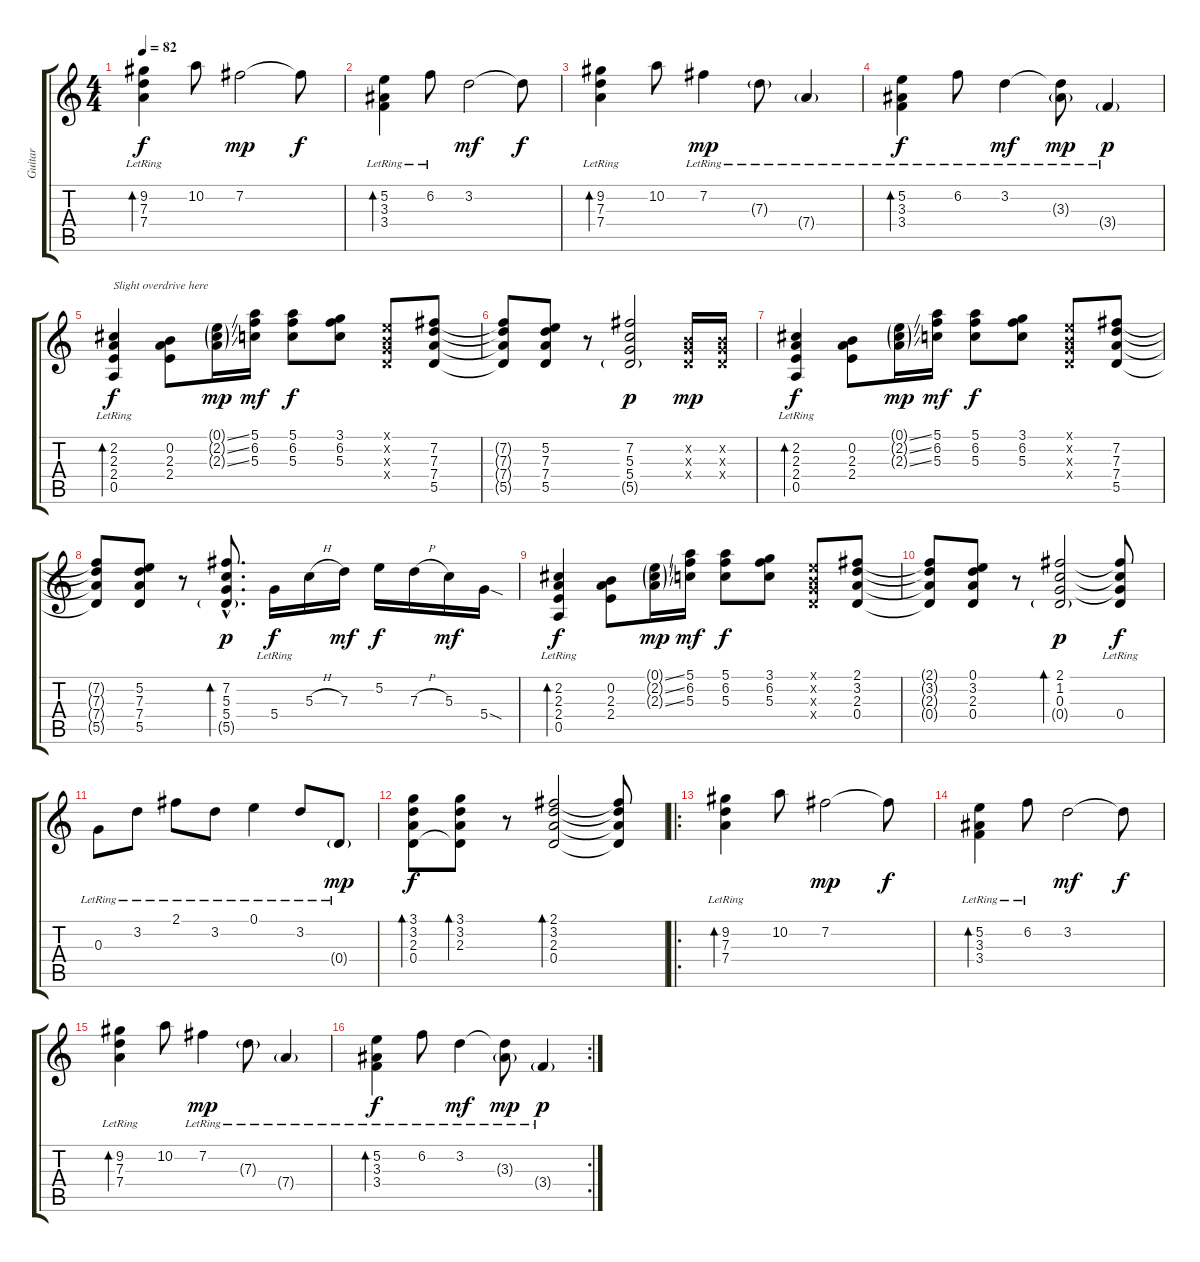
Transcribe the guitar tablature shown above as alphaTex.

\track ("Guitar" "Guitar") {instrument electricguitarjazz}
\staff {score tabs}
\tuning (E4 B3 G3 D3 A2 E2) {hide}
\ts (4 4)
\tempo 82
\clef g2
\ks c
(9.2 7.3{lr} 7.4{lr}).4{bd 120 dy f instrument electricguitarjazz} 10.2.8 7.2.2{dy mp} 7.2{t}.8{dy f} |
(5.2 3.3{lr} 3.4{lr}).4{bd 120} 6.2{lr}.8 3.2.2{dy mf} 3.2{t}.8{dy f} |
(9.2 7.3{lr} 7.4{lr}).4{bd 120} 10.2.8 7.2{lr}.4{dy mp} 7.3{g lr}.8 7.4{g lr}.4 |
(5.2 3.3{lr} 3.4{lr}).4{bd 120 dy f} 6.2{lr}.8 3.2{lr}.4{dy mf} (3.2{t} 3.3{g lr}).8{dy mp} 3.4{g lr}.4{dy p} |
(2.2 2.3 2.4 0.5{lr}).4{bd 30 txt "Slight overdrive here" dy f instrument acousticguitarsteel} (0.2 2.3 2.4).8 (0.1{ss g} 2.2{ss g} 2.3{ss g}).16{dy mp} (5.1 6.2 5.3).16{dy mf} (5.1 6.2 5.3).8{dy f} (3.1 6.2 5.3).8 (0.1{x} 0.2{x} 0.3{x} 0.4{x}).8 (7.2 7.3 7.4 5.5).8 |
(7.2{t} 7.3{t} 7.4{t} 5.5{t}).8 (5.2 7.3 7.4 5.5).8 r.8 (7.2 5.3 5.4 5.5{g}).2{dy p} (0.2{x} 0.3{x} 0.4{x}).16{dy mp} (0.2{x} 0.3{x} 0.4{x}).16 |
(2.2 2.3 2.4 0.5{lr}).4{bd 60 dy f instrument acousticguitarsteel} (0.2 2.3 2.4).8 (0.1{ss g} 2.2{ss g} 2.3{ss g}).16{dy mp} (5.1 6.2 5.3).16{dy mf} (5.1 6.2 5.3).8{dy f} (3.1 6.2 5.3).8 (0.1{x} 0.2{x} 0.3{x} 0.4{x}).8 (7.2 7.3 7.4 5.5).8 |
(7.2{t} 7.3{t} 7.4{t} 5.5{t}).8 (5.2 7.3 7.4 5.5).8 r.8 (7.2{hac} 5.3{hac} 5.4{hac} 5.5{g hac}).8{d bd 30 dy p} 5.4{lr}.16{dy f} 5.3{h}.16 7.3.16{dy mf} 5.2.16{dy f} 7.3{h}.16 5.3.16{dy mf} 5.4{sod}.16 |
(2.2 2.3 2.4 0.5{lr}).4{bd 30 dy f instrument acousticguitarsteel} (0.2 2.3 2.4).8 (0.1{ss g} 2.2{ss g} 2.3{ss g}).16{dy mp} (5.1 6.2 5.3).16{dy mf} (5.1 6.2 5.3).8{dy f} (3.1 6.2 5.3).8 (0.1{x} 0.2{x} 0.3{x} 0.4{x}).8 (2.1 3.2 2.3 0.4).8 |
(2.1{t} 3.2{t} 2.3{t} 0.4{t}).8 (0.1 3.2 2.3 0.4).8 r.8 (2.1 1.2 0.3 0.4{g}).2{bd 60 dy p} (2.1{t} 1.2{t} 0.3{t} 0.4{lr}).8{dy f} |
0.3{lr}.8 3.2{lr}.8 2.1{lr}.8 3.2{lr}.8 0.1{lr}.4 3.2{lr}.8 0.4{g lr}.8{dy mp} |
(3.1 3.2 2.3 0.4).8{bd 60 dy f} (3.1 3.2 2.3 0.4{t}).8{bd 30} r.8 (2.1 3.2 2.3 0.4).2{bd 60} (2.1{t} 3.2{t} 2.3{t} 0.4{t}).8 |
\ro
(9.2 7.3{lr} 7.4{lr}).4{bd 120 volume 12 instrument electricguitarjazz} 10.2.8 7.2.2{dy mp} 7.2{t}.8{dy f} |
(5.2 3.3{lr} 3.4{lr}).4{bd 120} 6.2{lr}.8 3.2.2{dy mf} 3.2{t}.8{dy f} |
(9.2 7.3{lr} 7.4{lr}).4{bd 120} 10.2.8 7.2{lr}.4{dy mp} 7.3{g lr}.8 7.4{g lr}.4 |
\rc 2
(5.2 3.3{lr} 3.4{lr}).4{bd 120 dy f} 6.2{lr}.8 3.2{lr}.4{dy mf} (3.2{t} 3.3{g lr}).8{dy mp} 3.4{g lr}.4{dy p}
